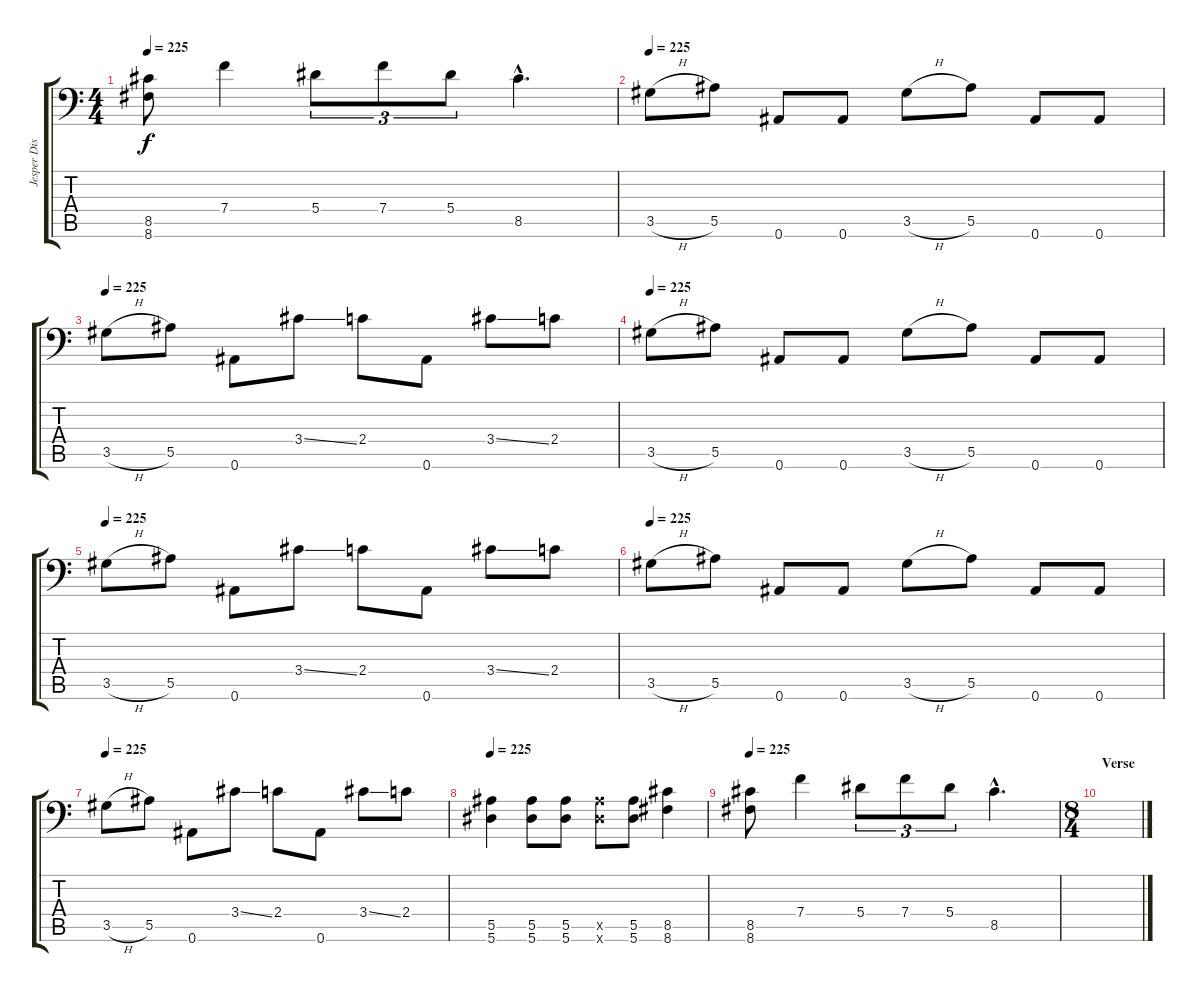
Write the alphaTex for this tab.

\track ("Jesper Dist." "Jesper Dis") {instrument distortionguitar}
\staff {score tabs}
\tuning (C4 G3 Eb3 Bb2 F2 Bb1) {hide}
\ts (4 4)
\tempo 225
\clef f4
\ks c
(8.5 8.6).8{dy f} 7.4.4 5.4.8{tu (3 2)} 7.4.8{tu (3 2)} 5.4.8{tu (3 2)} 8.5{hac}.4{d} |
\tempo 225
3.5{h}.8 5.5.8 0.6.8 0.6.8 3.5{h}.8 5.5.8 0.6.8 0.6.8 |
\tempo 225
3.5{h}.8 5.5.8 0.6.8 3.4{ss}.8 2.4.8 0.6.8 3.4{ss}.8 2.4.8 |
\tempo 225
3.5{h}.8 5.5.8 0.6.8 0.6.8 3.5{h}.8 5.5.8 0.6.8 0.6.8 |
\tempo 225
3.5{h}.8 5.5.8 0.6.8 3.4{ss}.8 2.4.8 0.6.8 3.4{ss}.8 2.4.8 |
\tempo 225
3.5{h}.8 5.5.8 0.6.8 0.6.8 3.5{h}.8 5.5.8 0.6.8 0.6.8 |
\tempo 225
3.5{h}.8 5.5.8 0.6.8 3.4{ss}.8 2.4.8 0.6.8 3.4{ss}.8 2.4.8 |
\tempo 225
(5.5 5.6).4 (5.5 5.6).8 (5.5 5.6).8 (5.5{x} 5.6{x}).8 (5.5 5.6).8 (8.5 8.6).4 |
\tempo 225
(8.5 8.6).8 7.4.4 5.4.8{tu (3 2)} 7.4.8{tu (3 2)} 5.4.8{tu (3 2)} 8.5{hac}.4{d} |
\ts (8 4)
\section ("" "Verse")
